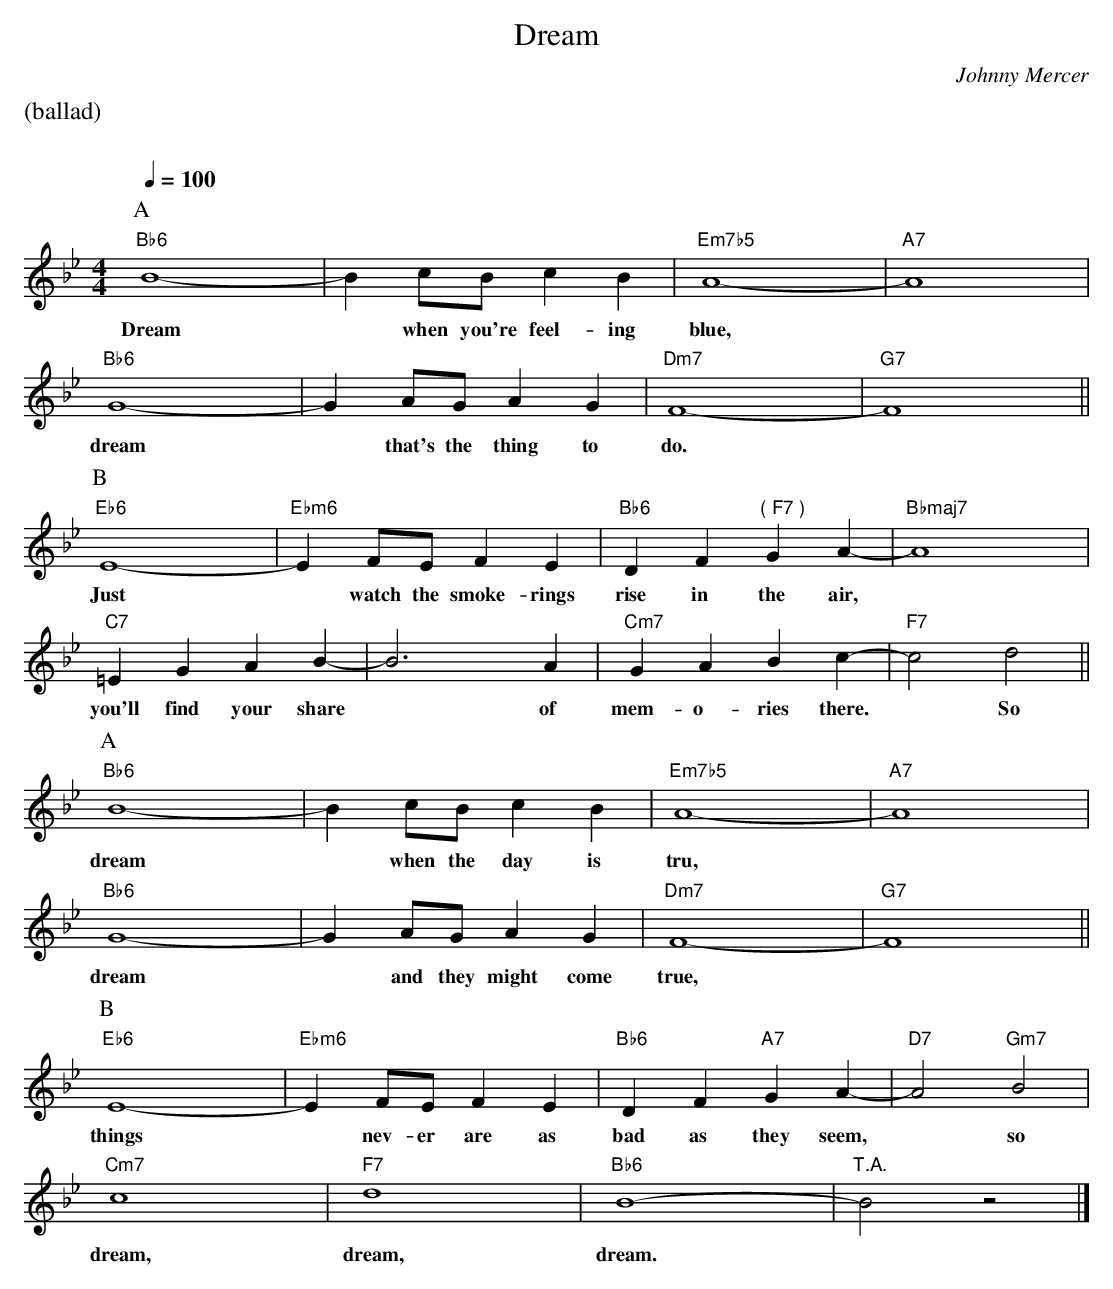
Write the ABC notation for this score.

X:1
T:Dream
M:4/4
L:1/4
C:Johnny Mercer
Q:1/4=100
%%staves (chords melody)
K:Bb
%%text (ballad)
%%vskip 20
P:A
V:chords
"Bb6"x2 x2 | x2 x2 | "Em7b5"x2 x2 | "A7"x2 x2 |
"Bb6"x2 x2 | x2 x2 | "Dm7"x2 x2 | "G7"x2 x2 ||
V:melody
B4- | Bc/B/cB | A4- | A4 |
w:Dream* when you're feel-ing blue,*
G4- | GA/G/AG | F4- | F4 ||
w:dream* that's the thing to do.*
P:B
V:chords
"Eb6"x2 x2 | "Ebm6"x2 x2 | "Bb6"x2 "( F7 )"x2 | "Bbmaj7"x2 x2 |
"C7"x2 x2 | x2 x2 | "Cm7"x2 x2 | "F7"x2 x2 ||
V:melody
E4- | EF/E/FE | DFGA- | A4 |
w:Just* watch the smoke-rings rise in the air,*
=EGAB- | B3A | GABc- | c2d2 ||
w:you'll find your share* of mem-o-ries there.* So
P:A
V:chords
"Bb6"x2 x2 | x2 x2 | "Em7b5"x2 x2 | "A7"x2 x2 |
"Bb6"x2 x2 | x2 x2 | "Dm7"x2 x2 | "G7"x2 x2 ||
V:melody
B4- | Bc/B/cB | A4- | A4 |
w:dream* when the day is tru,*
G4- | GA/G/AG | F4- | F4 ||
w:dream* and they might come true,*
P:B
V:chords
"Eb6"x2 x2 | "Ebm6"x2 x2 | "Bb6"x2 "A7"x2 | "D7"x2 "Gm7"x2 |
"Cm7"x2 x2 | "F7"x2 x2 | "Bb6"x2 x2 | "T.A."x2 x2 |]
V:melody
E4- | EF/E/FE | DFGA- | A2B2 |
w:things* nev-er are as bad as they seem,* so
c4 | d4 | B4- | B2z2 |]
w:dream, dream, dream.*
